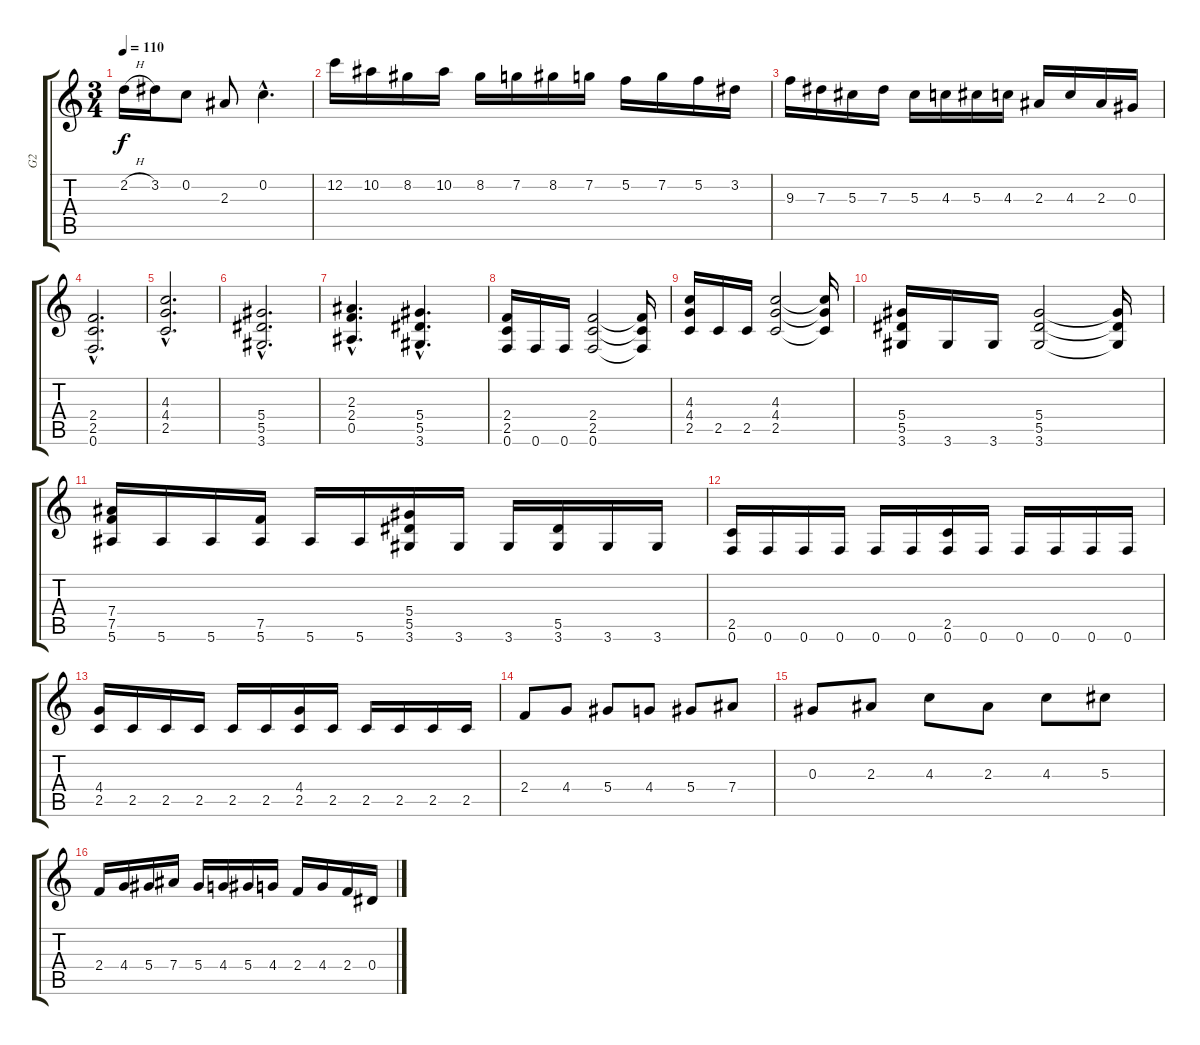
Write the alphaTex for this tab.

\track ("G2" "G2") {instrument overdrivenguitar}
\staff {score tabs}
\tuning (F4 C4 Ab3 Eb3 Bb2 F2) {hide}
\ts (3 4)
\tempo 110
\clef g2
\ks c
2.2{h}.16{dy f} 3.2.16 0.2.8 2.3.8 0.2{hac}.4{d} |
12.2.16 10.2.16 8.2.16 10.2.16 8.2.16 7.2.16 8.2.16 7.2.16 5.2.16 7.2.16 5.2.16 3.2.16 |
9.3.16 7.3.16 5.3.16 7.3.16 5.3.16 4.3.16 5.3.16 4.3.16 2.3.16 4.3.16 2.3.16 0.3.16 |
(2.4{hac} 2.5{hac} 0.6{hac}).2{d} |
(4.3{hac} 4.4{hac} 2.5{hac}).2{d} |
(5.4{hac} 5.5{hac} 3.6{hac}).2{d} |
(2.3{hac} 2.4{hac} 0.5{hac}).4{d} (5.4{hac} 5.5{hac} 3.6{hac}).4{d} |
(2.4 2.5 0.6).16 0.6.16 0.6.16 (2.4 2.5 0.6).2 (2.4{t} 2.5{t} 0.6{t}).16 |
(4.3 4.4 2.5).16 2.5.16 2.5.16 (4.3 4.4 2.5).2 (4.3{t} 4.4{t} 2.5{t}).16 |
(5.4 5.5 3.6).16 3.6.16 3.6.16 (5.4 5.5 3.6).2 (5.4{t} 5.5{t} 3.6{t}).16 |
(7.4 7.5 5.6).16 5.6.16 5.6.16 (7.5 5.6).16 5.6.16 5.6.16 (5.4 5.5 3.6).16 3.6.16 3.6.16 (5.5 3.6).16 3.6.16 3.6.16 |
(2.5 0.6).16 0.6.16 0.6.16 0.6.16 0.6.16 0.6.16 (2.5 0.6).16 0.6.16 0.6.16 0.6.16 0.6.16 0.6.16 |
(4.4 2.5).16 2.5.16 2.5.16 2.5.16 2.5.16 2.5.16 (4.4 2.5).16 2.5.16 2.5.16 2.5.16 2.5.16 2.5.16 |
2.4.8 4.4.8 5.4.8 4.4.8 5.4.8 7.4.8 |
0.3.8 2.3.8 4.3.8 2.3.8 4.3.8 5.3.8 |
2.4.16 4.4.16 5.4.16 7.4.16 5.4.16 4.4.16 5.4.16 4.4.16 2.4.16 4.4.16 2.4.16 0.4.16
